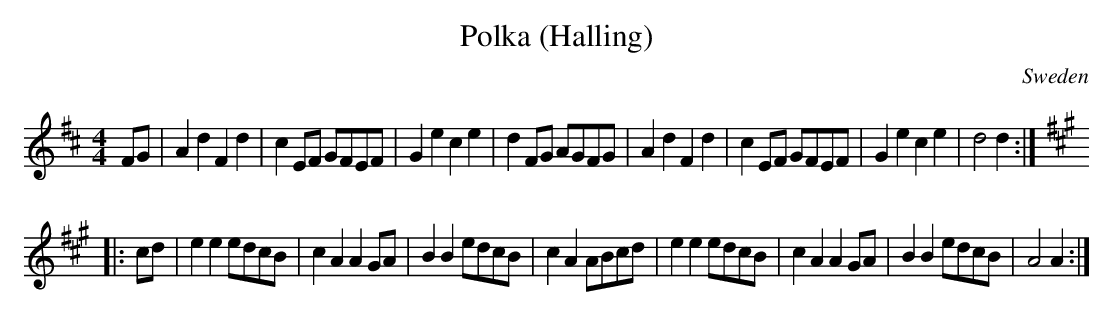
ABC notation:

X:1
T:Polka (Halling)
O:Sweden
M:4/4
K:D
FG|\
A2d2 F2d2|c2EF GFEF|G2e2 c2e2|d2FG AGFG|\
A2d2 F2d2|c2EF GFEF|G2e2 c2e2|d4 d2:|
K:A
|: cd |\
e2e2 edcB|c2A2 A2GA|B2B2 edcB|c2A2 ABcd|\
e2e2 edcB|c2A2 A2GA|B2B2 edcB|A4A2:|
